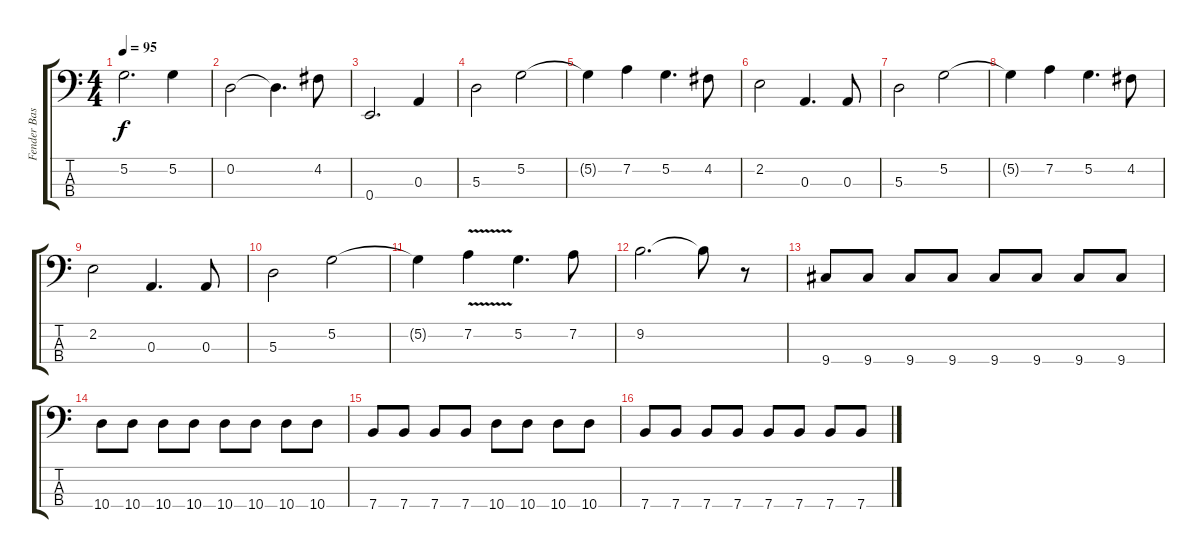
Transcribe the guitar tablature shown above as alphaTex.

\track ("Fender Bass Precision" "Fender Bas") {instrument electricbassfinger}
\staff {score tabs}
\tuning (G2 D2 A1 E1) {hide}
\ts (4 4)
\tempo 95
\clef f4
\ks c
5.2.2{d dy f} 5.2.4 |
0.2.2 0.2{t}.4{d} 4.2.8 |
0.4.2{d} 0.3.4 |
5.3.2 5.2.2 |
5.2{t}.4 7.2.4 5.2.4{d} 4.2.8 |
2.2.2 0.3.4{d} 0.3.8 |
5.3.2 5.2.2 |
5.2{t}.4 7.2.4 5.2.4{d} 4.2.8 |
2.2.2 0.3.4{d} 0.3.8 |
5.3.2 5.2.2 |
5.2{t}.4 7.2{v}.4 5.2.4{d} 7.2.8 |
9.2.2{d} 9.2{t}.8 r.8 |
9.4.8 9.4.8 9.4.8 9.4.8 9.4.8 9.4.8 9.4.8 9.4.8 |
10.4.8 10.4.8 10.4.8 10.4.8 10.4.8 10.4.8 10.4.8 10.4.8 |
7.4.8 7.4.8 7.4.8 7.4.8 10.4.8 10.4.8 10.4.8 10.4.8 |
7.4.8 7.4.8 7.4.8 7.4.8 7.4.8 7.4.8 7.4.8 7.4.8
